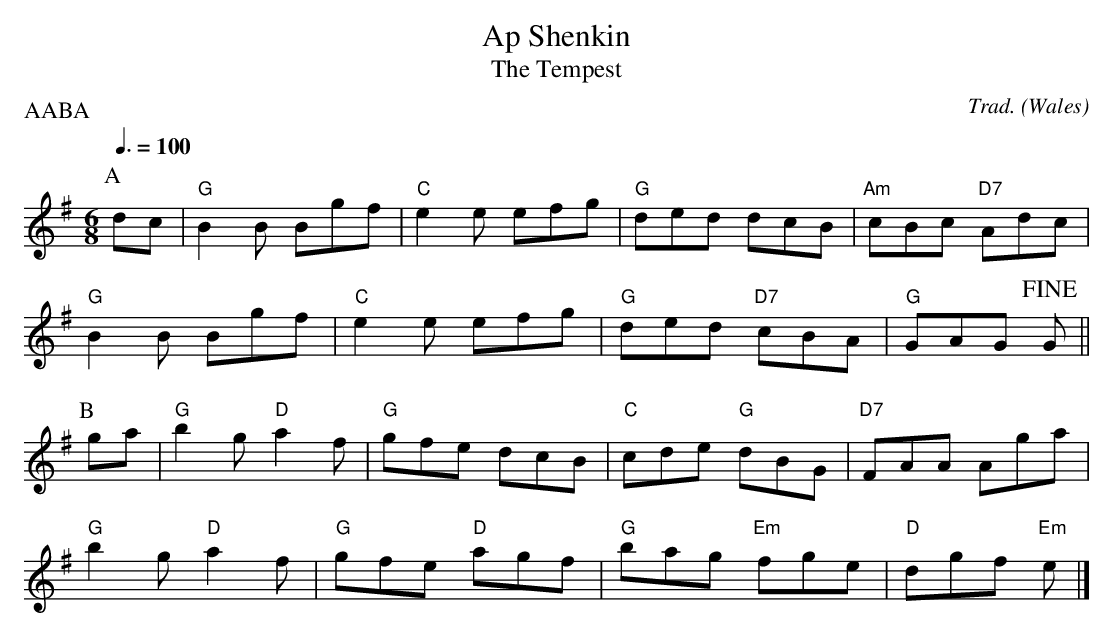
X:1
T:Ap Shenkin
T:Tempest, The
C:Trad.
O:Wales
P:AABA
M:6/8
L:1/8
Q:3/8=100
K:G
P:A
dc|"G"B2B Bgf|"C"e2e efg|"G"ded dcB|"Am"cBc "D7"Adc|
"G"B2B Bgf|"C"e2e efg|"G"ded "D7"cBA|"G"GAG +fine+ G||
P:B
ga|"G"b2g "D"a2f|"G"gfe dcB|"C" cde "G"dBG|"D7"FAA Aga|
"G"b2g "D"a2f|"G"gfe "D"agf|"G"bag "Em"fge|"D"dgf "Em"e|]
